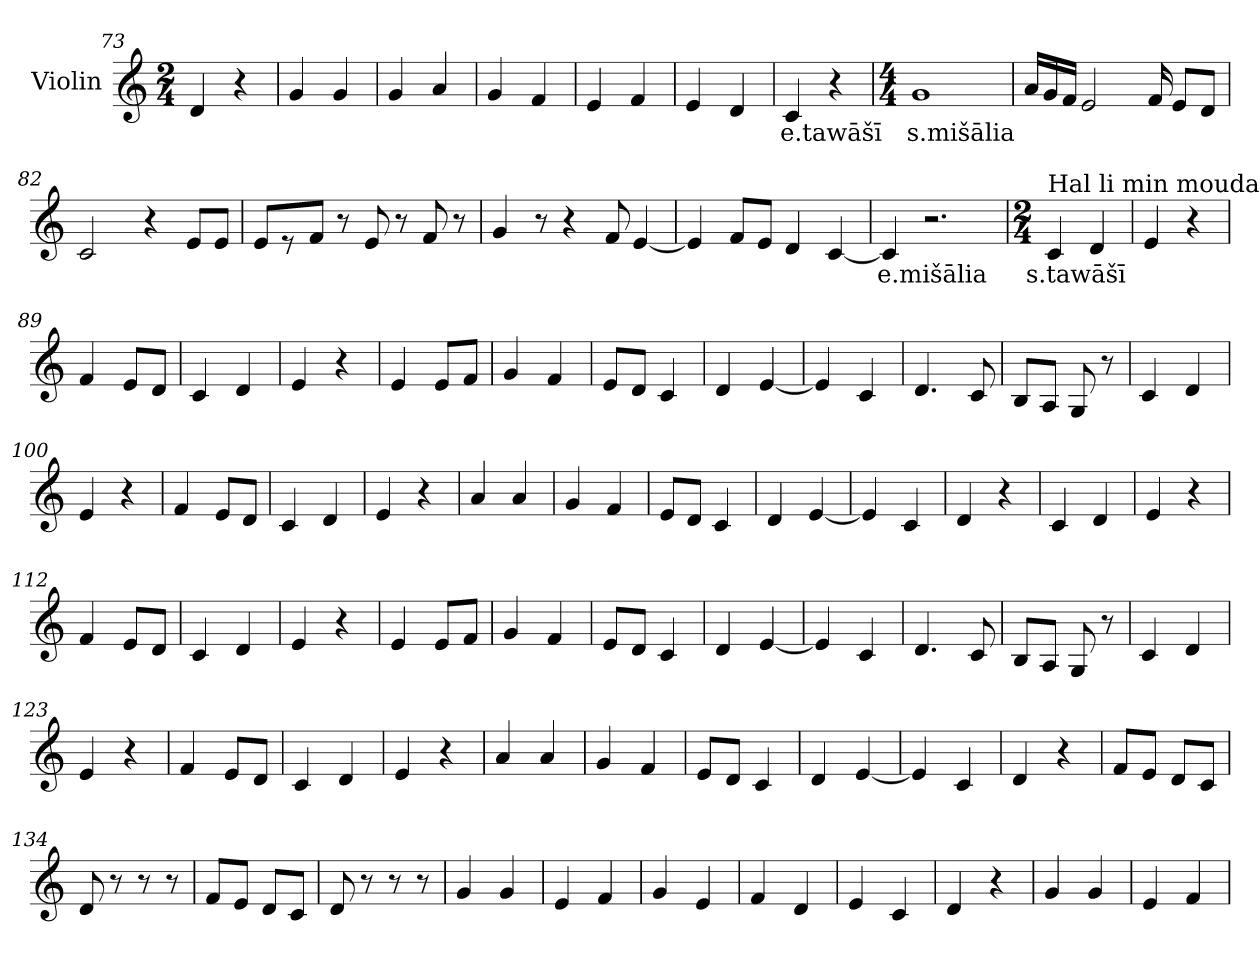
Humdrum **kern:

**kern	**text
*part1	*part1
*staff1	*staff1
*I"Violin	*
*clefG2	*
*k[]	*
*M2/4	*
=73	=73
4d/	.
4r	.
=74	=74
4g/	.
4g/	.
=75	=75
4g/	.
4a/	.
!!LO:LB:g=z
=76	=76
4g/	.
4f/	.
=77	=77
4e/	.
4f/	.
=78	=78
4e/	.
4d/	.
=79	=79
!	!LO:LY:b
4c/	e.tawāšī
4r	.
=80	=80
*M4/4	*
!	!LO:LY:b
1g	s.mišālia
=81	=81
16a/LL	.
16g/	.
16f/JJ	.
2e/	.
16f/	.
8e/L	.
8d/J	.
=82	=82
2c/	.
4r	.
8e/L	.
8e/J	.
!!LO:LB:g=z
=83	=83
8e/L	.
8r	.
8f/J	.
8r	.
8e/	.
8r	.
8f/	.
8r	.
=84	=84
4g/	.
8r	.
4r	.
8f/	.
[4e/	.
=85	=85
4e/]	.
8f/L	.
8e/J	.
4d/	.
[4c/	.
=86	=86
!	!LO:LY:b
4c/]	e.mišālia
2.r	.
=87	=87
*M2/4	*
*MM120	*
!LO:TX:a:t=Hal li min moudawi	!
!	!LO:LY:b
4c/	s.tawāšī
4d/	.
=88	=88
4e/	.
4r	.
!!LO:LB:g=z
=89	=89
4f/	.
8e/L	.
8d/J	.
=90	=90
4c/	.
4d/	.
=91	=91
4e/	.
4r	.
=92	=92
4e/	.
8e/L	.
8f/J	.
=93	=93
4g/	.
4f/	.
=94	=94
8e/L	.
8d/J	.
4c/	.
=95	=95
4d/	.
[4e/	.
=96	=96
4e/]	.
4c/	.
=97	=97
4.d/	.
8c/	.
=98	=98
8B/L	.
8A/J	.
8G/	.
8r	.
!!LO:LB:g=z
=99	=99
4c/	.
4d/	.
=100	=100
4e/	.
4r	.
=101	=101
4f/	.
8e/L	.
8d/J	.
=102	=102
4c/	.
4d/	.
=103	=103
4e/	.
4r	.
=104	=104
4a/	.
4a/	.
=105	=105
4g/	.
4f/	.
=106	=106
8e/L	.
8d/J	.
4c/	.
=107	=107
4d/	.
[4e/	.
=108	=108
4e/]	.
4c/	.
!!LO:LB:g=z
=109	=109
4d/	.
4r	.
=110	=110
4c/	.
4d/	.
=111	=111
4e/	.
4r	.
=112	=112
4f/	.
8e/L	.
8d/J	.
=113	=113
4c/	.
4d/	.
=114	=114
4e/	.
4r	.
=115	=115
4e/	.
8e/L	.
8f/J	.
=116	=116
4g/	.
4f/	.
=117	=117
8e/L	.
8d/J	.
4c/	.
=118	=118
4d/	.
[4e/	.
!!LO:LB:g=z
=119	=119
4e/]	.
4c/	.
=120	=120
4.d/	.
8c/	.
=121	=121
8B/L	.
8A/J	.
8G/	.
8r	.
=122	=122
4c/	.
4d/	.
=123	=123
4e/	.
4r	.
=124	=124
4f/	.
8e/L	.
8d/J	.
=125	=125
4c/	.
4d/	.
=126	=126
4e/	.
4r	.
=127	=127
4a/	.
4a/	.
=128	=128
4g/	.
4f/	.
!!LO:PB:g=z
=129	=129
8e/L	.
8d/J	.
4c/	.
=130	=130
4d/	.
[4e/	.
=131	=131
4e/]	.
4c/	.
=132	=132
4d/	.
4r	.
=133	=133
8f/L	.
8e/J	.
8d/L	.
8c/J	.
=134	=134
8d/	.
8r	.
8r	.
8r	.
=135	=135
8f/L	.
8e/J	.
8d/L	.
8c/J	.
=136	=136
8d/	.
8r	.
8r	.
8r	.
=137	=137
4g/	.
4g/	.
=138	=138
4e/	.
4f/	.
!!LO:LB:g=z
=139	=139
4g/	.
4e/	.
=140	=140
4f/	.
4d/	.
=141	=141
4e/	.
4c/	.
=142	=142
4d/	.
4r	.
=143	=143
4g/	.
4g/	.
=144	=144
4e/	.
4f/	.
=	=
*-	*-
